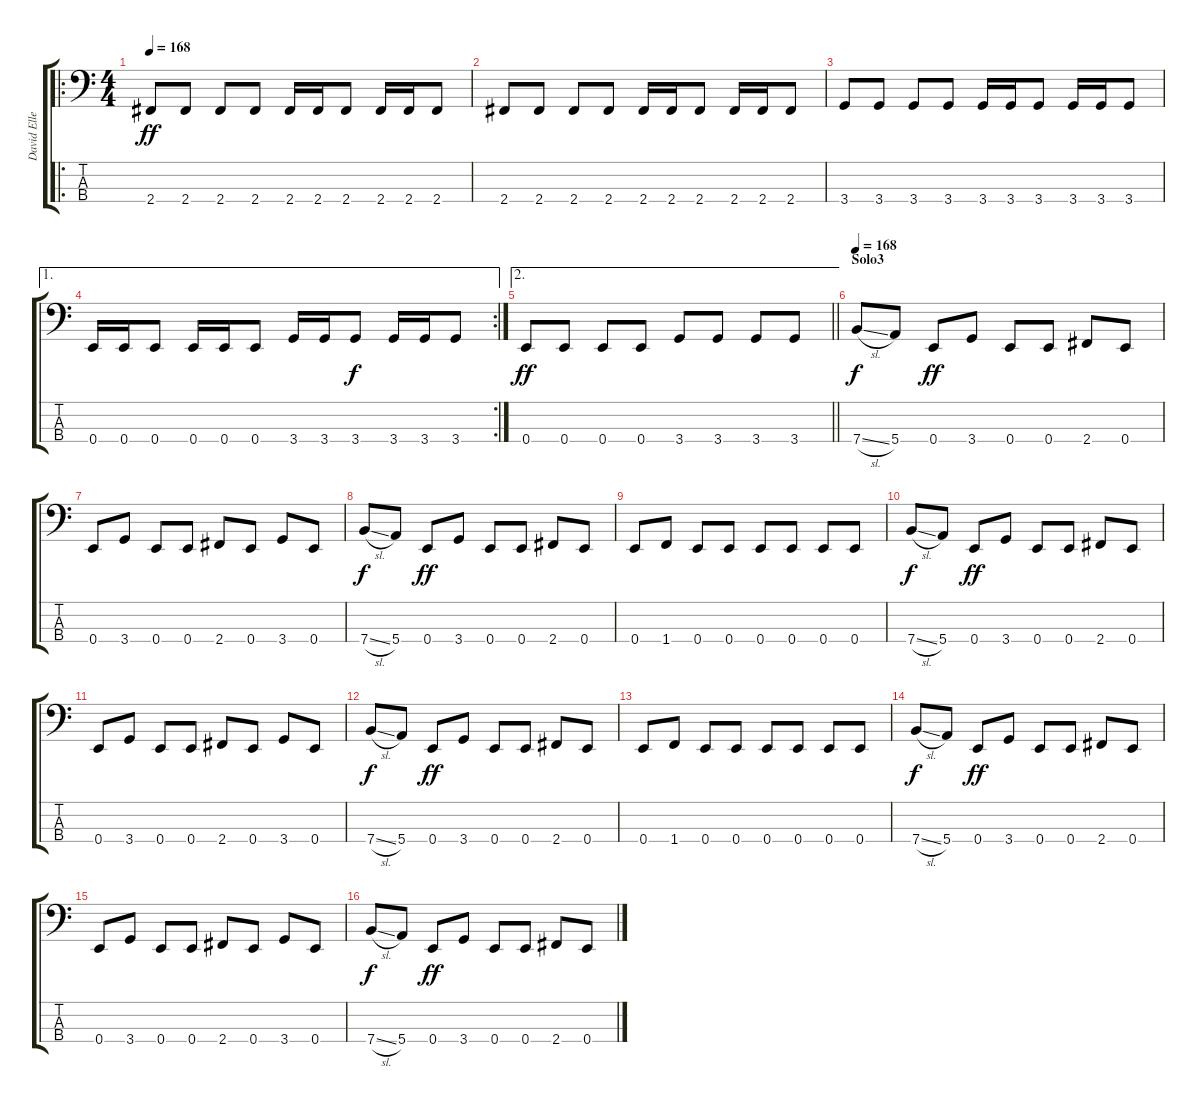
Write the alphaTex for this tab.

\track ("David Ellefson" "David Elle") {instrument electricbasspick}
\staff {score tabs}
\tuning (G2 D2 A1 E1) {hide}
\ro
\ts (4 4)
\tempo 168
\clef f4
\ks c
2.4.8{dy ff} 2.4.8 2.4.8 2.4.8 2.4.16 2.4.16 2.4.8 2.4.16 2.4.16 2.4.8 |
2.4.8 2.4.8 2.4.8 2.4.8 2.4.16 2.4.16 2.4.8 2.4.16 2.4.16 2.4.8 |
3.4.8 3.4.8 3.4.8 3.4.8 3.4.16 3.4.16 3.4.8 3.4.16 3.4.16 3.4.8 |
\ae 1
\rc 2
0.4.16 0.4.16 0.4.8 0.4.16 0.4.16 0.4.8 3.4.16 3.4.16 3.4.8{dy f} 3.4.16 3.4.16 3.4.8 |
\ae 2
\barLineRight lightlight
0.4.8{dy ff} 0.4.8 0.4.8 0.4.8 3.4.8 3.4.8 3.4.8 3.4.8 |
\section ("" "Solo3")
\tempo 168
7.4{sl}.8{dy f} 5.4.8 0.4.8{dy ff} 3.4.8 0.4.8 0.4.8 2.4.8 0.4.8 |
0.4.8 3.4.8 0.4.8 0.4.8 2.4.8 0.4.8 3.4.8 0.4.8 |
7.4{sl}.8{dy f} 5.4.8 0.4.8{dy ff} 3.4.8 0.4.8 0.4.8 2.4.8 0.4.8 |
0.4.8 1.4.8 0.4.8 0.4.8 0.4.8 0.4.8 0.4.8 0.4.8 |
7.4{sl}.8{dy f} 5.4.8 0.4.8{dy ff} 3.4.8 0.4.8 0.4.8 2.4.8 0.4.8 |
0.4.8 3.4.8 0.4.8 0.4.8 2.4.8 0.4.8 3.4.8 0.4.8 |
7.4{sl}.8{dy f} 5.4.8 0.4.8{dy ff} 3.4.8 0.4.8 0.4.8 2.4.8 0.4.8 |
0.4.8 1.4.8 0.4.8 0.4.8 0.4.8 0.4.8 0.4.8 0.4.8 |
7.4{sl}.8{dy f} 5.4.8 0.4.8{dy ff} 3.4.8 0.4.8 0.4.8 2.4.8 0.4.8 |
0.4.8 3.4.8 0.4.8 0.4.8 2.4.8 0.4.8 3.4.8 0.4.8 |
7.4{sl}.8{dy f} 5.4.8 0.4.8{dy ff} 3.4.8 0.4.8 0.4.8 2.4.8 0.4.8
